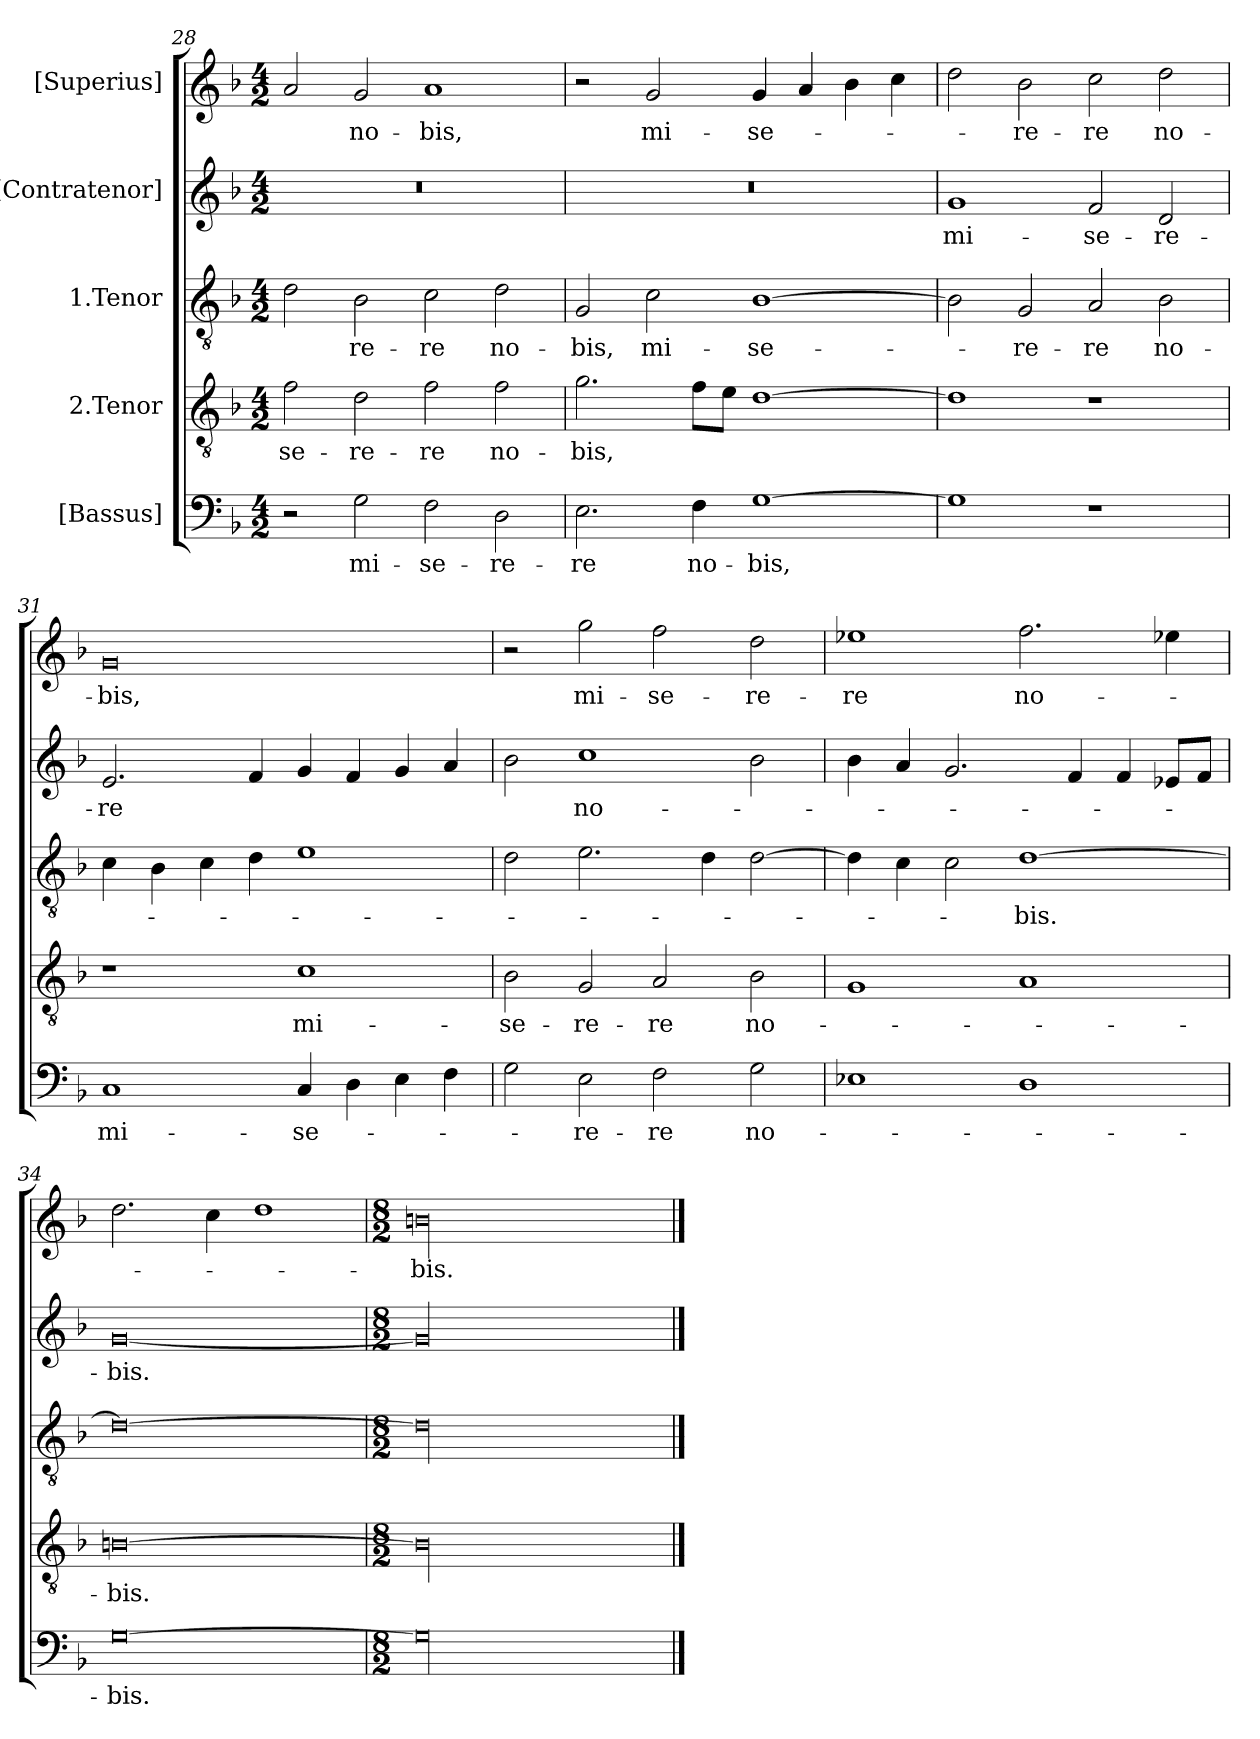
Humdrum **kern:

**kern	**text	**kern	**text	**kern	**text	**kern	**text	**kern	**text
*part5	*part5	*part4	*part4	*part3	*part3	*part2	*part2	*part1	*part1
*staff5	*staff5	*staff4	*staff4	*staff3	*staff3	*staff2	*staff2	*staff1	*staff1
*I"[Bassus]	*	*I"2.Tenor	*	*I"1.Tenor	*	*I"[Contratenor]	*	*I"[Superius]	*
*clefF4	*	*clefGv2	*	*clefGv2	*	*clefG2	*	*clefG2	*
*k[b-]	*	*k[b-]	*	*k[b-]	*	*k[b-]	*	*k[b-]	*
*M4/2	*	*M4/2	*	*M4/2	*	*M4/2	*	*M4/2	*
=28	=28	=28	=28	=28	=28	=28	=28	=28	=28
2r	.	2f\	-se-	2d\	.	0r	.	2a/	.
2G\	mi-	2d\	-re-	2B-\	-re-	.	.	2g/	no-
2F\	-se-	2f\	-re	2c\	-re	.	.	1a/	-bis,
2D\	-re-	2f\	no-	2d\	no-	.	.	.	.
=29	=29	=29	=29	=29	=29	=29	=29	=29	=29
2.E\	-re	2.g\	-bis,	2G/	-bis,	0r	.	2r	.
.	.	.	.	2c\	mi-	.	.	2g/	mi-
4F\	no-	8f\L	.	.	.	.	.	.	.
.	.	8e\J	.	.	.	.	.	.	.
[1G\	-bis,	[1d\	.	[1B-\	-se-	.	.	4g/	-se-
.	.	.	.	.	.	.	.	4a/	.
.	.	.	.	.	.	.	.	4b-\	.
.	.	.	.	.	.	.	.	4cc\	.
=30	=30	=30	=30	=30	=30	=30	=30	=30	=30
1G\]	.	1d\]	.	2B-\]	.	1g/	mi-	2dd\	.
.	.	.	.	2G/	-re-	.	.	2b-\	-re-
1r	.	1r	.	2A/	-re	2f/	-se-	2cc\	-re
.	.	.	.	2B-\	no-	2d/	-re-	2dd\	no-
=31	=31	=31	=31	=31	=31	=31	=31	=31	=31
1C/	mi-	1r	.	4c\	.	2.e/	-re	0g/	-bis,
.	.	.	.	4B-\	.	.	.	.	.
.	.	.	.	4c\	.	.	.	.	.
.	.	.	.	4d\	.	4f/	.	.	.
4C/	-se-	1c\	mi-	1e\	.	4g/	.	.	.
4D\	.	.	.	.	.	4f/	.	.	.
4E\	.	.	.	.	.	4g/	.	.	.
4F\	.	.	.	.	.	4a/	.	.	.
=32	=32	=32	=32	=32	=32	=32	=32	=32	=32
2G\	.	2B-\	-se-	2d\	.	2b-\	.	2r	.
2E\	-re-	2G/	-re-	2.e\	.	1cc\	no-	2gg\	mi-
2F\	-re	2A/	-re	.	.	.	.	2ff\	-se-
.	.	.	.	4d\	.	.	.	.	.
2G\	no-	2B-\	no-	[2d\	.	2b-\	.	2dd\	-re-
=33	=33	=33	=33	=33	=33	=33	=33	=33	=33
1E-X\	.	1G/	.	4d\]	.	4b-\	.	1ee-X\	-re
.	.	.	.	4c\	.	4a/	.	.	.
.	.	.	.	2c\	.	2.g/	.	.	.
1D\	.	1A/	.	[1d\	-bis.	.	.	2.ff\	no-
.	.	.	.	.	.	4f/	.	.	.
.	.	.	.	.	.	4f/	.	.	.
.	.	.	.	.	.	8e-X/L	.	4ee-X\	.
.	.	.	.	.	.	8f/J	.	.	.
=34	=34	=34	=34	=34	=34	=34	=34	=34	=34
[0G\	-bis.	[0Bn\	-bis.	0d\_	.	[0g/	-bis.	2.dd\	.
.	.	.	.	.	.	.	.	4cc\	.
.	.	.	.	.	.	.	.	1dd\	.
=35	=35	=35	=35	=35	=35	=35	=35	=35	=35
*M8/2	*	*M8/2	*	*M8/2	*	*M8/2	*	*M8/2	*
00G\]	.	00Bn\]	.	00d\]	.	00g/]	.	00bn\	-bis.
==	==	==	==	==	==	==	==	==	==
*-	*-	*-	*-	*-	*-	*-	*-	*-	*-
